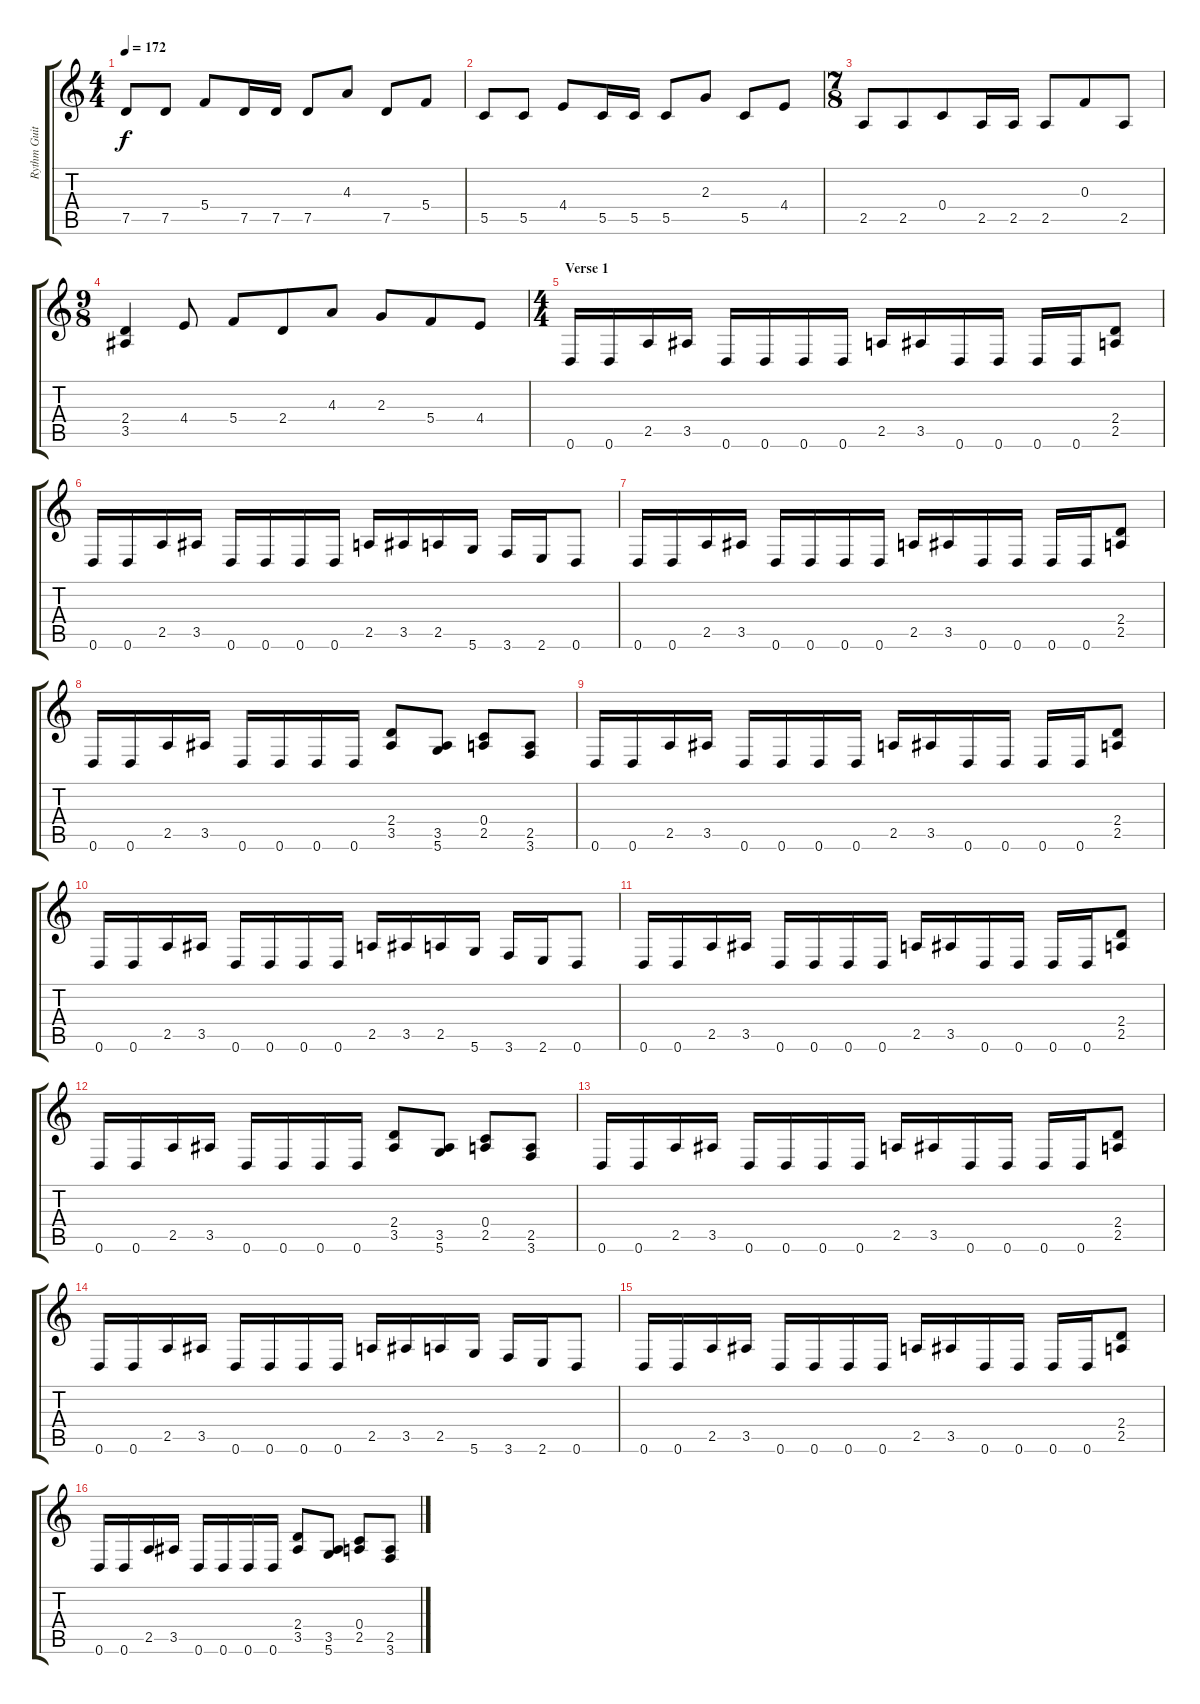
\track ("Rythm Guitar 1" "Rythm Guit") {instrument distortionguitar}
\staff {score tabs}
\tuning (D4 A3 F3 C3 G2 D2) {hide}
\ts (4 4)
\tempo 172
\clef g2
\ks c
7.5.8{dy f} 7.5.8 5.4.8 7.5.16 7.5.16 7.5.8 4.3.8 7.5.8 5.4.8 |
5.5.8 5.5.8 4.4.8 5.5.16 5.5.16 5.5.8 2.3.8 5.5.8 4.4.8 |
\ts (7 8)
2.5.8 2.5.8 0.4.8 2.5.16 2.5.16 2.5.8 0.3.8 2.5.8 |
\ts (9 8)
(2.4 3.5).4 4.4.8 5.4.8 2.4.8 4.3.8 2.3.8 5.4.8 4.4.8 |
\ts (4 4)
\section ("" "Verse 1")
0.6.16 0.6.16 2.5.16 3.5.16 0.6.16 0.6.16 0.6.16 0.6.16 2.5.16 3.5.16 0.6.16 0.6.16 0.6.16 0.6.16 (2.4 2.5).8 |
0.6.16 0.6.16 2.5.16 3.5.16 0.6.16 0.6.16 0.6.16 0.6.16 2.5.16 3.5.16 2.5.16 5.6.16 3.6.16 2.6.16 0.6.8 |
0.6.16 0.6.16 2.5.16 3.5.16 0.6.16 0.6.16 0.6.16 0.6.16 2.5.16 3.5.16 0.6.16 0.6.16 0.6.16 0.6.16 (2.4 2.5).8 |
0.6.16 0.6.16 2.5.16 3.5.16 0.6.16 0.6.16 0.6.16 0.6.16 (2.4 3.5).8 (3.5 5.6).8 (0.4 2.5).8 (2.5 3.6).8 |
0.6.16 0.6.16 2.5.16 3.5.16 0.6.16 0.6.16 0.6.16 0.6.16 2.5.16 3.5.16 0.6.16 0.6.16 0.6.16 0.6.16 (2.4 2.5).8 |
0.6.16 0.6.16 2.5.16 3.5.16 0.6.16 0.6.16 0.6.16 0.6.16 2.5.16 3.5.16 2.5.16 5.6.16 3.6.16 2.6.16 0.6.8 |
0.6.16 0.6.16 2.5.16 3.5.16 0.6.16 0.6.16 0.6.16 0.6.16 2.5.16 3.5.16 0.6.16 0.6.16 0.6.16 0.6.16 (2.4 2.5).8 |
0.6.16 0.6.16 2.5.16 3.5.16 0.6.16 0.6.16 0.6.16 0.6.16 (2.4 3.5).8 (3.5 5.6).8 (0.4 2.5).8 (2.5 3.6).8 |
0.6.16 0.6.16 2.5.16 3.5.16 0.6.16 0.6.16 0.6.16 0.6.16 2.5.16 3.5.16 0.6.16 0.6.16 0.6.16 0.6.16 (2.4 2.5).8 |
0.6.16 0.6.16 2.5.16 3.5.16 0.6.16 0.6.16 0.6.16 0.6.16 2.5.16 3.5.16 2.5.16 5.6.16 3.6.16 2.6.16 0.6.8 |
0.6.16 0.6.16 2.5.16 3.5.16 0.6.16 0.6.16 0.6.16 0.6.16 2.5.16 3.5.16 0.6.16 0.6.16 0.6.16 0.6.16 (2.4 2.5).8 |
0.6.16 0.6.16 2.5.16 3.5.16 0.6.16 0.6.16 0.6.16 0.6.16 (2.4 3.5).8 (3.5 5.6).8 (0.4 2.5).8 (2.5 3.6).8
